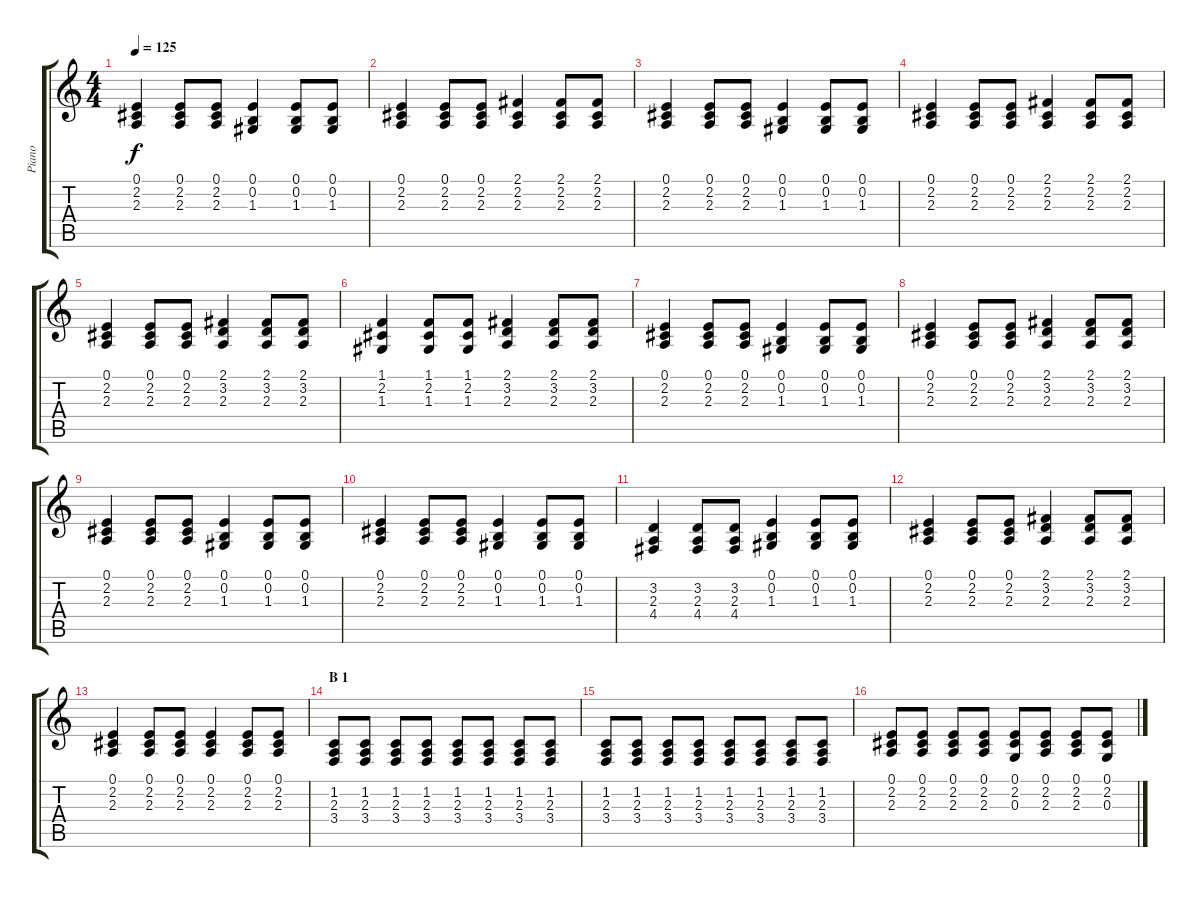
\track ("Piano" "Piano") {instrument acousticgrandpiano}
\staff {score tabs}
\tuning (E4 B3 G3 D3 A2 E2) {hide}
\ts (4 4)
\tempo 125
\clef g2
\ks c
(0.1 2.2 2.3).4{dy f} (0.1 2.2 2.3).8 (0.1 2.2 2.3).8 (0.1 0.2 1.3).4 (0.1 0.2 1.3).8 (0.1 0.2 1.3).8 |
(0.1 2.2 2.3).4 (0.1 2.2 2.3).8 (0.1 2.2 2.3).8 (2.1 2.2 2.3).4 (2.1 2.2 2.3).8 (2.1 2.2 2.3).8 |
(0.1 2.2 2.3).4 (0.1 2.2 2.3).8 (0.1 2.2 2.3).8 (0.1 0.2 1.3).4 (0.1 0.2 1.3).8 (0.1 0.2 1.3).8 |
(0.1 2.2 2.3).4 (0.1 2.2 2.3).8 (0.1 2.2 2.3).8 (2.1 2.2 2.3).4 (2.1 2.2 2.3).8 (2.1 2.2 2.3).8 |
(0.1 2.2 2.3).4 (0.1 2.2 2.3).8 (0.1 2.2 2.3).8 (2.1 3.2 2.3).4 (2.1 3.2 2.3).8 (2.1 3.2 2.3).8 |
(1.1 2.2 1.3).4 (1.1 2.2 1.3).8 (1.1 2.2 1.3).8 (2.1 3.2 2.3).4 (2.1 3.2 2.3).8 (2.1 3.2 2.3).8 |
(0.1 2.2 2.3).4 (0.1 2.2 2.3).8 (0.1 2.2 2.3).8 (0.1 0.2 1.3).4 (0.1 0.2 1.3).8 (0.1 0.2 1.3).8 |
(0.1 2.2 2.3).4 (0.1 2.2 2.3).8 (0.1 2.2 2.3).8 (2.1 3.2 2.3).4 (2.1 3.2 2.3).8 (2.1 3.2 2.3).8 |
(0.1 2.2 2.3).4 (0.1 2.2 2.3).8 (0.1 2.2 2.3).8 (0.1 0.2 1.3).4 (0.1 0.2 1.3).8 (0.1 0.2 1.3).8 |
(0.1 2.2 2.3).4 (0.1 2.2 2.3).8 (0.1 2.2 2.3).8 (0.1 0.2 1.3).4 (0.1 0.2 1.3).8 (0.1 0.2 1.3).8 |
(3.2 2.3 4.4).4 (3.2 2.3 4.4).8 (3.2 2.3 4.4).8 (0.1 0.2 1.3).4 (0.1 0.2 1.3).8 (0.1 0.2 1.3).8 |
(0.1 2.2 2.3).4 (0.1 2.2 2.3).8 (0.1 2.2 2.3).8 (2.1 3.2 2.3).4 (2.1 3.2 2.3).8 (2.1 3.2 2.3).8 |
(0.1 2.2 2.3).4 (0.1 2.2 2.3).8 (0.1 2.2 2.3).8 (0.1 2.2 2.3).4 (0.1 2.2 2.3).8 (0.1 2.2 2.3).8 |
\section ("" "B 1")
(1.2 2.3 3.4).8 (1.2 2.3 3.4).8 (1.2 2.3 3.4).8 (1.2 2.3 3.4).8 (1.2 2.3 3.4).8 (1.2 2.3 3.4).8 (1.2 2.3 3.4).8 (1.2 2.3 3.4).8 |
(1.2 2.3 3.4).8 (1.2 2.3 3.4).8 (1.2 2.3 3.4).8 (1.2 2.3 3.4).8 (1.2 2.3 3.4).8 (1.2 2.3 3.4).8 (1.2 2.3 3.4).8 (1.2 2.3 3.4).8 |
(0.1 2.2 2.3).8 (0.1 2.2 2.3).8 (0.1 2.2 2.3).8 (0.1 2.2 2.3).8 (0.1 2.2 0.3).8 (0.1 2.2 2.3).8 (0.1 2.2 2.3).8 (0.1 2.2 0.3).8
